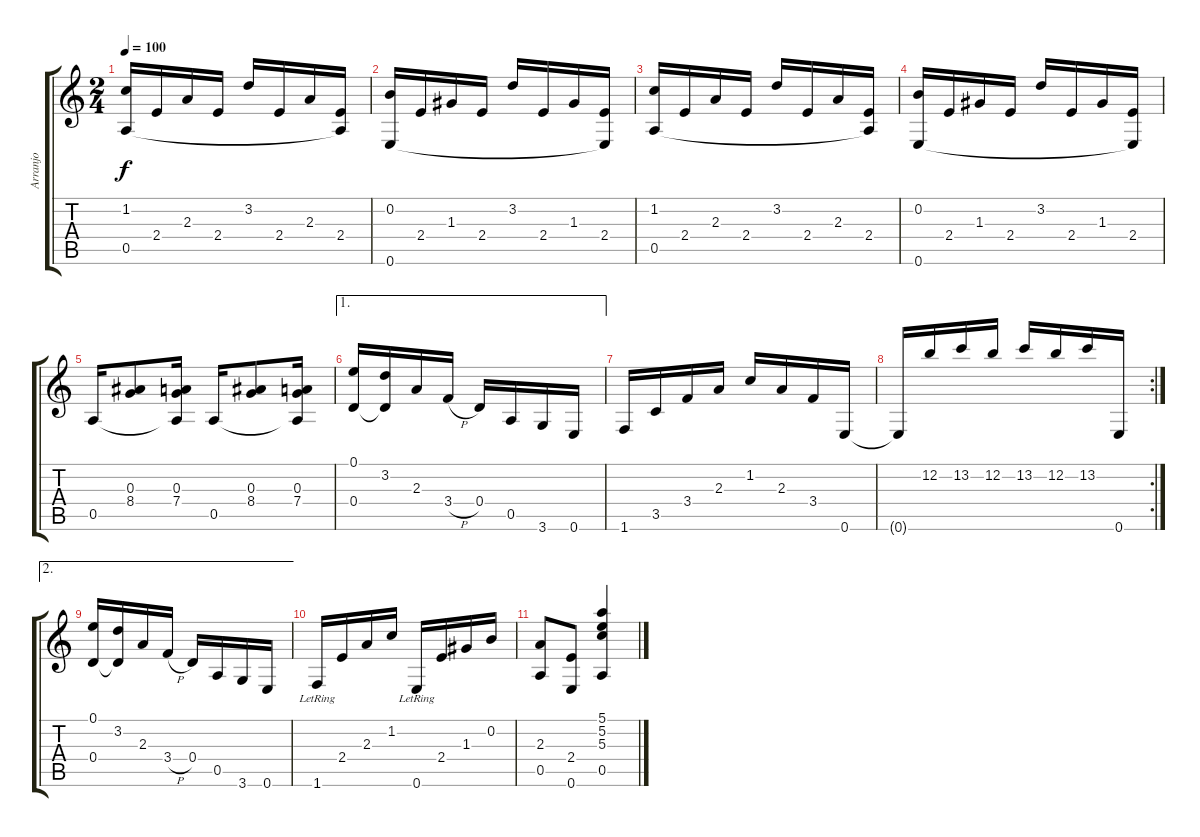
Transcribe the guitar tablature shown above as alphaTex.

\track ("Arranjo" "Arranjo") {instrument acousticguitarnylon}
\staff {score tabs}
\tuning (E4 B3 G3 D3 A2 E2) {hide}
\ts (2 4)
\tempo 100
\clef g2
\ks c
(1.2 0.5).16{dy f} 2.4.16 2.3.16 2.4.16 3.2.16 2.4.16 2.3.16 (2.4 0.5{t}).16 |
(0.2 0.6).16 2.4.16 1.3.16 2.4.16 3.2.16 2.4.16 1.3.16 (2.4 0.6{t}).16 |
(1.2 0.5).16 2.4.16 2.3.16 2.4.16 3.2.16 2.4.16 2.3.16 (2.4 0.5{t}).16 |
(0.2 0.6).16 2.4.16 1.3.16 2.4.16 3.2.16 2.4.16 1.3.16 (2.4 0.6{t}).16 |
0.5.16 (0.3 8.4).8 (0.3 7.4 0.5{t}).16 0.5.16 (0.3 8.4).8 (0.3 7.4 0.5{t}).16 |
\ae 1
(0.1 0.4).16 (3.2 0.4{t}).16 2.3.16 3.4{h}.16 0.4.16 0.5.16 3.6.16 0.6.16 |
1.6.16 3.5.16 3.4.16 2.3.16 1.2.16 2.3.16 3.4.16 0.6.16 |
\rc 2
0.6{t}.16 12.2.16 13.2.16 12.2.16 13.2.16 12.2.16 13.2.16 0.6.16 |
\ae 2
(0.1 0.4).16 (3.2 0.4{t}).16 2.3.16 3.4{h}.16 0.4.16 0.5.16 3.6.16 0.6.16 |
1.6{lr}.16 2.4.16 2.3.16 1.2.16 0.6{lr}.16 2.4.16 1.3.16 0.2.16 |
(2.3 0.5).8 (2.4 0.6).8 (5.1 5.2 5.3 0.5).4
